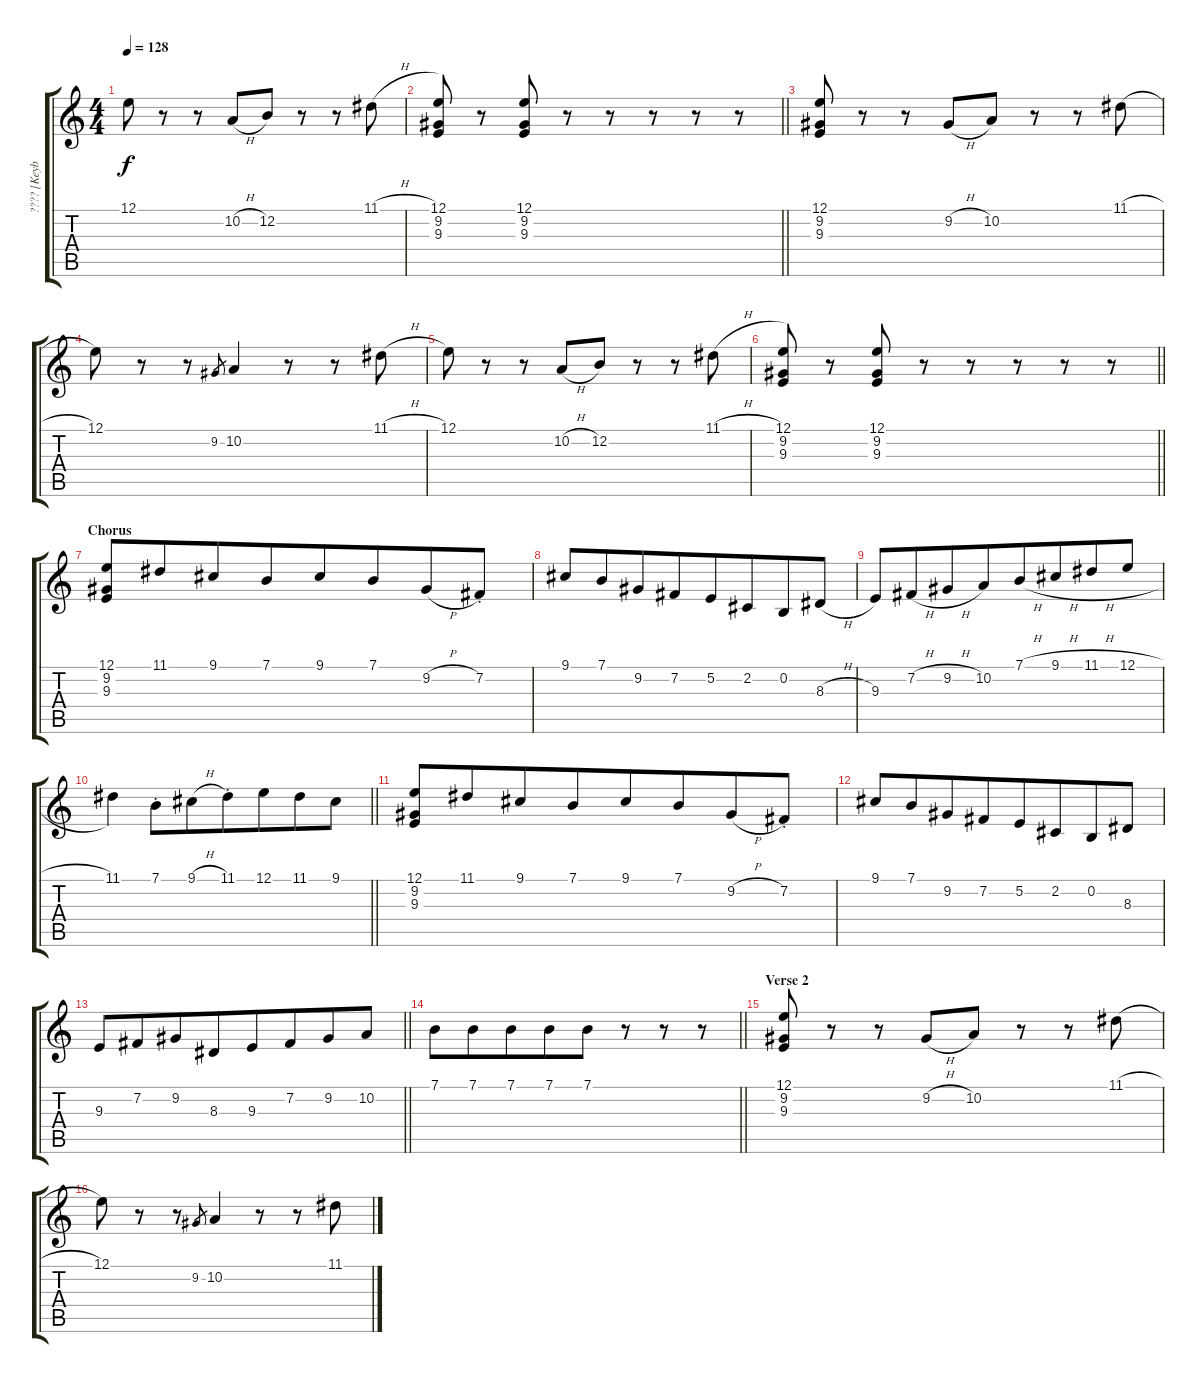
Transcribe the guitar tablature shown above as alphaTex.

\track ("???? [Keyboard]" "???? [Keyb") {instrument drawbarorgan}
\staff {score tabs}
\tuning (E4 B3 G3 D3 A2 E2) {hide}
\ts (4 4)
\tempo 128
\clef g2
\ks c
12.1.8{dy f} r.8 r.8 10.2{h}.8{beam merge} 12.2.8 r.8 r.8 11.1{h}.8 |
\barLineRight lightlight
(12.1 9.2 9.3).8 r.8 (12.1 9.2 9.3).8 r.8 r.8 r.8 r.8 r.8 |
(12.1 9.2 9.3).8 r.8 r.8 9.2{h}.8{beam merge} 10.2.8 r.8 r.8 11.1{h}.8 |
12.1.8 r.8 r.8 9.2.8{gr} 10.2.4 r.8 r.8 11.1{h}.8 |
12.1.8 r.8 r.8 10.2{h}.8{beam merge} 12.2.8 r.8 r.8 11.1{h}.8 |
\barLineRight lightlight
(12.1 9.2 9.3).8 r.8 (12.1 9.2 9.3).8 r.8 r.8 r.8 r.8 r.8 |
\section ("" "Chorus")
(12.1 9.2 9.3).8 11.1.8{beam merge} 9.1.8 7.1.8{beam merge} 9.1.8 7.1.8{beam merge} 9.2{h}.8 7.2{st}.8 |
9.1.8 7.1.8{beam merge} 9.2.8 7.2.8{beam merge} 5.2.8 2.2.8{beam merge} 0.2.8 8.3{h}.8 |
9.3.8 7.2{h}.8{beam merge} 9.2{h}.8 10.2.8{beam merge} 7.1{h}.8 9.1{h}.8{beam merge} 11.1{h}.8 12.1{h}.8 |
\barLineRight lightlight
11.1.4 7.1{st}.8 9.1{h}.8{beam merge} 11.1{st}.8 12.1.8{beam merge} 11.1.8 9.1.8 |
(12.1 9.2 9.3).8 11.1.8{beam merge} 9.1.8 7.1.8{beam merge} 9.1.8 7.1.8{beam merge} 9.2{h}.8 7.2{st}.8 |
9.1.8 7.1.8{beam merge} 9.2.8 7.2.8{beam merge} 5.2.8 2.2.8{beam merge} 0.2.8 8.3.8 |
\barLineRight lightlight
9.3.8 7.2.8{beam merge} 9.2.8 8.3.8{beam merge} 9.3.8 7.2.8{beam merge} 9.2.8 10.2.8 |
\barLineRight lightlight
7.1.8 7.1.8{beam merge} 7.1.8 7.1.8{beam merge} 7.1.8 r.8 r.8 r.8 |
\section ("" "Verse 2")
(12.1 9.2 9.3).8 r.8 r.8 9.2{h}.8{beam merge} 10.2.8 r.8 r.8 11.1{h}.8 |
12.1.8 r.8 r.8 9.2.8{gr} 10.2.4 r.8 r.8 11.1{h}.8
